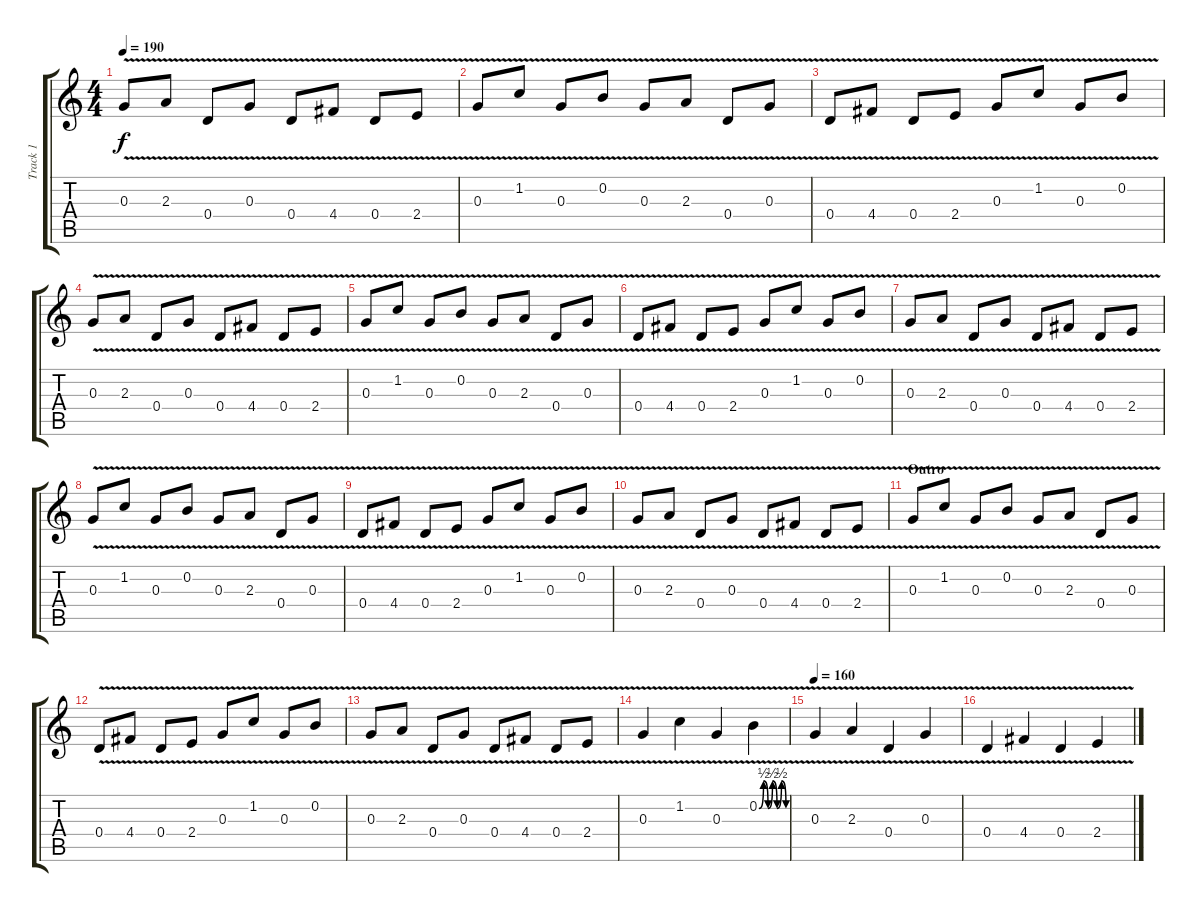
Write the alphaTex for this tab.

\track ("Track 1" "Track 1") {instrument overdrivenguitar}
\staff {score tabs}
\tuning (E4 B3 G3 D3 A2 E2) {hide}
\ts (4 4)
\tempo 190
\clef g2
\ks c
0.3{v}.8{dy f} 2.3{v}.8 0.4{v}.8 0.3{v}.8 0.4{v}.8 4.4{v}.8 0.4{v}.8 2.4{v}.8 |
0.3{v}.8 1.2{v}.8 0.3{v}.8 0.2{v}.8 0.3{v}.8 2.3{v}.8 0.4{v}.8 0.3{v}.8 |
0.4{v}.8 4.4{v}.8 0.4{v}.8 2.4{v}.8 0.3{v}.8 1.2{v}.8 0.3{v}.8 0.2{v}.8 |
0.3{v}.8 2.3{v}.8 0.4{v}.8 0.3{v}.8 0.4{v}.8 4.4{v}.8 0.4{v}.8 2.4{v}.8 |
0.3{v}.8 1.2{v}.8 0.3{v}.8 0.2{v}.8 0.3{v}.8 2.3{v}.8 0.4{v}.8 0.3{v}.8 |
0.4{v}.8 4.4{v}.8 0.4{v}.8 2.4{v}.8 0.3{v}.8 1.2{v}.8 0.3{v}.8 0.2{v}.8 |
0.3{v}.8 2.3{v}.8 0.4{v}.8 0.3{v}.8 0.4{v}.8 4.4{v}.8 0.4{v}.8 2.4{v}.8 |
0.3{v}.8 1.2{v}.8 0.3{v}.8 0.2{v}.8 0.3{v}.8 2.3{v}.8 0.4{v}.8 0.3{v}.8 |
0.4{v}.8 4.4{v}.8 0.4{v}.8 2.4{v}.8 0.3{v}.8 1.2{v}.8 0.3{v}.8 0.2{v}.8 |
0.3{v}.8 2.3{v}.8 0.4{v}.8 0.3{v}.8 0.4{v}.8 4.4{v}.8 0.4{v}.8 2.4{v}.8 |
\section ("" "Outro")
0.3{v}.8 1.2{v}.8 0.3{v}.8 0.2{v}.8 0.3{v}.8 2.3{v}.8 0.4{v}.8 0.3{v}.8 |
0.4{v}.8 4.4{v}.8 0.4{v}.8 2.4{v}.8 0.3{v}.8 1.2{v}.8 0.3{v}.8 0.2{v}.8 |
0.3{v}.8 2.3{v}.8 0.4{v}.8 0.3{v}.8 0.4{v}.8 4.4{v}.8 0.4{v}.8 2.4{v}.8 |
0.3{v}.4 1.2{v}.4 0.3{v}.4 0.2{be (custom 0 0 10 2 20 0 30 2 40 0 50 2 60 0) v}.4 |
\tempo 160
0.3{v}.4 2.3{v}.4 0.4{v}.4 0.3{v}.4 |
0.4{v}.4 4.4{v}.4 0.4{v}.4 2.4{v}.4
